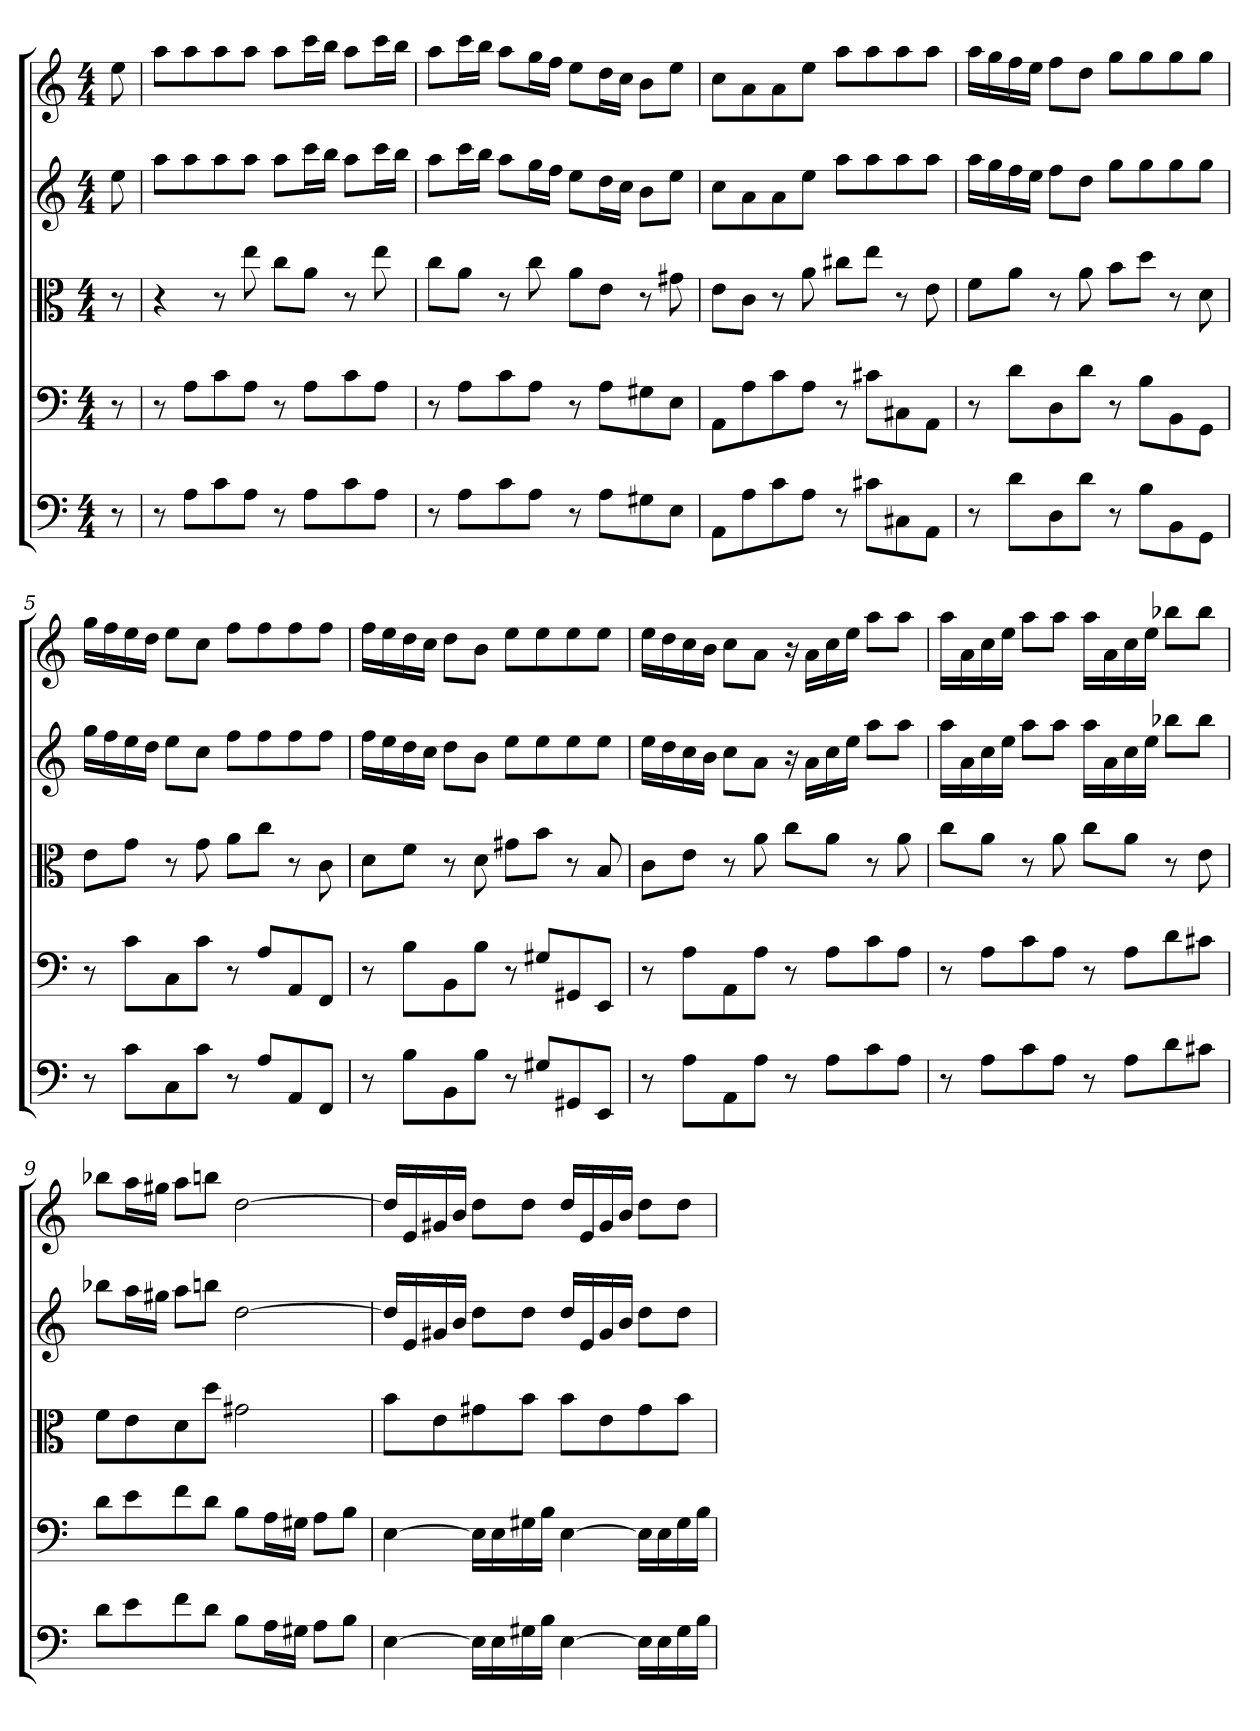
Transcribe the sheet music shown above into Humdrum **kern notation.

**kern	**kern	**kern	**kern	**kern
*part5	*part4	*part3	*part2	*part1
*staff5	*staff4	*staff3	*staff2	*staff1
*clefF4	*clefF4	*clefC3	*clefG2	*clefG2
*k[]	*k[]	*k[]	*k[]	*k[]
*a:	*a:	*a:	*a:	*a:
*M4/4	*M4/4	*M4/4	*M4/4	*M4/4
*MM132	*MM132	*MM132	*MM132	*MM132
=	=	=	=	=
8r	8r	8r	8ee\	8ee\
=1	=1	=1	=1	=1
8r	8r	4r	8aa\L	8aa\L
8A\L	8A\L	.	8aa\	8aa\
8c\	8c\	8r	8aa\	8aa\
8A\J	8A\J	8ee\	8aa\J	8aa\J
8r	8r	8cc\L	8aa\L	8aa\L
8A\L	8A\L	8a\J	16ccc\L	16ccc\L
.	.	.	16bb\JJ	16bb\JJ
8c\	8c\	8r	8aa\L	8aa\L
8A\J	8A\J	8ee\	16ccc\L	16ccc\L
.	.	.	16bb\JJ	16bb\JJ
=2	=2	=2	=2	=2
8r	8r	8cc\L	8aa\L	8aa\L
8A\L	8A\L	8a\J	16ccc\L	16ccc\L
.	.	.	16bb\JJ	16bb\JJ
8c\	8c\	8r	8aa\L	8aa\L
8A\J	8A\J	8cc\	16gg\L	16gg\L
.	.	.	16ff\JJ	16ff\JJ
8r	8r	8a\L	8ee\L	8ee\L
8A\L	8A\L	8e\J	16dd\L	16dd\L
.	.	.	16cc\JJ	16cc\JJ
8G#X\	8G#X\	8r	8b\L	8b\L
8E\J	8E\J	8g#X\	8ee\J	8ee\J
=3	=3	=3	=3	=3
8AA\L	8AA\L	8e\L	8cc\L	8cc\L
8A\	8A\	8c\J	8a\	8a\
8c\	8c\	8r	8a\	8a\
8A\J	8A\J	8a\	8ee\J	8ee\J
8r	8r	8cc#X\L	8aa\L	8aa\L
8c#X\L	8c#X\L	8ee\J	8aa\	8aa\
8C#X\	8C#X\	8r	8aa\	8aa\
8AA\J	8AA\J	8e\	8aa\J	8aa\J
=4	=4	=4	=4	=4
8r	8r	8f\L	16aa\LL	16aa\LL
.	.	.	16gg\	16gg\
8d\L	8d\L	8a\J	16ff\	16ff\
.	.	.	16ee\JJ	16ee\JJ
8D\	8D\	8r	8ff\L	8ff\L
8d\J	8d\J	8a\	8dd\J	8dd\J
8r	8r	8b\L	8gg\L	8gg\L
8B\L	8B\L	8dd\J	8gg\	8gg\
8BB\	8BB\	8r	8gg\	8gg\
8GG\J	8GG\J	8d\	8gg\J	8gg\J
=5	=5	=5	=5	=5
8r	8r	8e\L	16gg\LL	16gg\LL
.	.	.	16ff\	16ff\
8c\L	8c\L	8g\J	16ee\	16ee\
.	.	.	16dd\JJ	16dd\JJ
8C\	8C\	8r	8ee\L	8ee\L
8c\J	8c\J	8g\	8cc\J	8cc\J
8r	8r	8a\L	8ff\L	8ff\L
8A/L	8A/L	8cc\J	8ff\	8ff\
8AA/	8AA/	8r	8ff\	8ff\
8FF/J	8FF/J	8c\	8ff\J	8ff\J
=6	=6	=6	=6	=6
8r	8r	8d\L	16ff\LL	16ff\LL
.	.	.	16ee\	16ee\
8B\L	8B\L	8f\J	16dd\	16dd\
.	.	.	16cc\JJ	16cc\JJ
8BB\	8BB\	8r	8dd\L	8dd\L
8B\J	8B\J	8d\	8b\J	8b\J
8r	8r	8g#X\L	8ee\L	8ee\L
8G#X/L	8G#X/L	8b\J	8ee\	8ee\
8GG#X/	8GG#X/	8r	8ee\	8ee\
8EE/J	8EE/J	8B/	8ee\J	8ee\J
=7	=7	=7	=7	=7
8r	8r	8c\L	16ee\LL	16ee\LL
.	.	.	16dd\	16dd\
8A\L	8A\L	8e\J	16cc\	16cc\
.	.	.	16b\JJ	16b\JJ
8AA\	8AA\	8r	8cc\L	8cc\L
8A\J	8A\J	8a\	8a\J	8a\J
8r	8r	8cc\L	16r	16r
.	.	.	16a\LL	16a\LL
8A\L	8A\L	8a\J	16cc\	16cc\
.	.	.	16ee\JJ	16ee\JJ
8c\	8c\	8r	8aa\L	8aa\L
8A\J	8A\J	8a\	8aa\J	8aa\J
=8	=8	=8	=8	=8
8r	8r	8cc\L	16aa\LL	16aa\LL
.	.	.	16a\	16a\
8A\L	8A\L	8a\J	16cc\	16cc\
.	.	.	16ee\JJ	16ee\JJ
8c\	8c\	8r	8aa\L	8aa\L
8A\J	8A\J	8a\	8aa\J	8aa\J
8r	8r	8cc\L	16aa\LL	16aa\LL
.	.	.	16a\	16a\
8A\L	8A\L	8a\J	16cc\	16cc\
.	.	.	16ee\JJ	16ee\JJ
8d\	8d\	8r	8bb-X\L	8bb-X\L
8c#X\J	8c#X\J	8e\	8bb-\J	8bb-\J
=9	=9	=9	=9	=9
8d\L	8d\L	8f\L	8bb-X\L	8bb-X\L
8e\	8e\	8e\	16aa\L	16aa\L
.	.	.	16gg#X\JJ	16gg#X\JJ
8f\	8f\	8d\	8aa\L	8aa\L
8d\J	8d\J	8dd\J	8bbn\J	8bbn\J
8B\L	8B\L	2g#X\	[2dd\	[2dd\
16A\L	16A\L	.	.	.
16G#X\JJ	16G#X\JJ	.	.	.
8A\L	8A\L	.	.	.
8B\J	8B\J	.	.	.
=10	=10	=10	=10	=10
[4E\	[4E\	8b\L	16dd/LL]	16dd/LL]
.	.	.	16e/	16e/
.	.	8e\	16g#X/	16g#X/
.	.	.	16b/JJ	16b/JJ
16E\LL]	16E\LL]	8g#X\	8dd\L	8dd\L
16E\	16E\	.	.	.
16G#X\	16G#X\	8b\J	8dd\J	8dd\J
16B\JJ	16B\JJ	.	.	.
[4E\	[4E\	8b\L	16dd/LL	16dd/LL
.	.	.	16e/	16e/
.	.	8e\	16g#/	16g#/
.	.	.	16b/JJ	16b/JJ
16E\LL]	16E\LL]	8g#\	8dd\L	8dd\L
16E\	16E\	.	.	.
16G#\	16G#\	8b\J	8dd\J	8dd\J
16B\JJ	16B\JJ	.	.	.
=	=	=	=	=
*-	*-	*-	*-	*-
